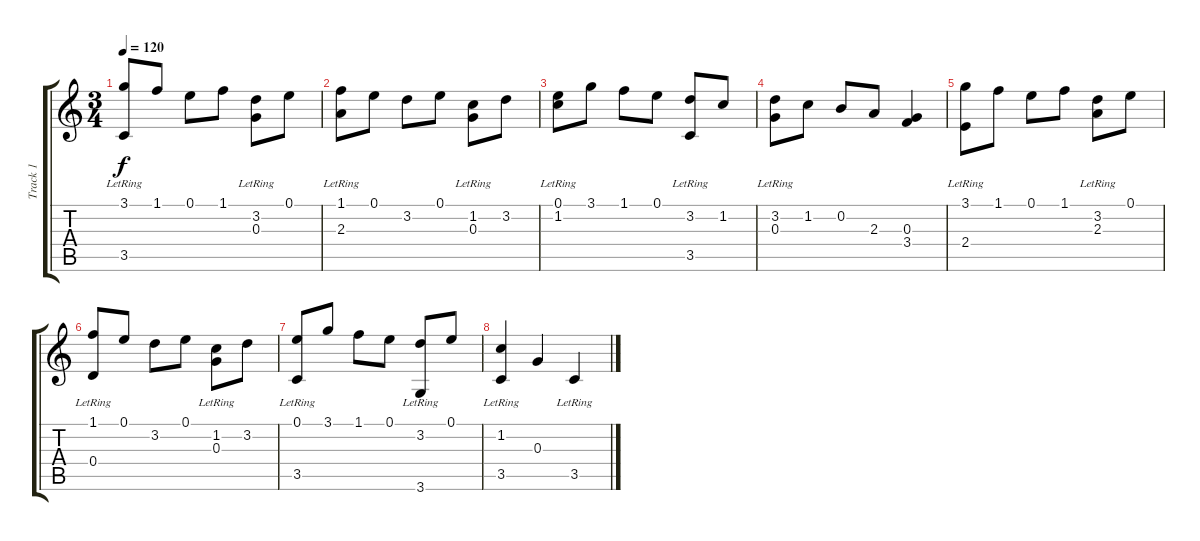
\track ("Track 1" "Track 1") {instrument acousticguitarnylon}
\staff {score tabs}
\tuning (E4 B3 G3 D3 A2 E2) {hide}
\ts (3 4)
\tempo 120
\clef g2
\ks c
(3.1 3.5{lr}).8{dy f} 1.1.8 0.1.8 1.1.8 (3.2 0.3{lr}).8 0.1.8 |
(1.1 2.3{lr}).8 0.1.8 3.2.8 0.1.8 (1.2 0.3{lr}).8 3.2.8 |
(0.1 1.2{lr}).8 3.1.8 1.1.8 0.1.8 (3.2 3.5{lr}).8 1.2.8 |
(3.2 0.3{lr}).8 1.2.8 0.2.8 2.3.8 (0.3 3.4).4 |
(3.1 2.4{lr}).8 1.1.8 0.1.8 1.1.8 (3.2 2.3{lr}).8 0.1.8 |
(1.1 0.4{lr}).8 0.1.8 3.2.8 0.1.8 (1.2 0.3{lr}).8 3.2.8 |
(0.1 3.5{lr}).8 3.1.8 1.1.8 0.1.8 (3.2 3.6{lr}).8 0.1.8 |
(1.2 3.5{lr}).4 0.3.4 3.5{lr}.4
